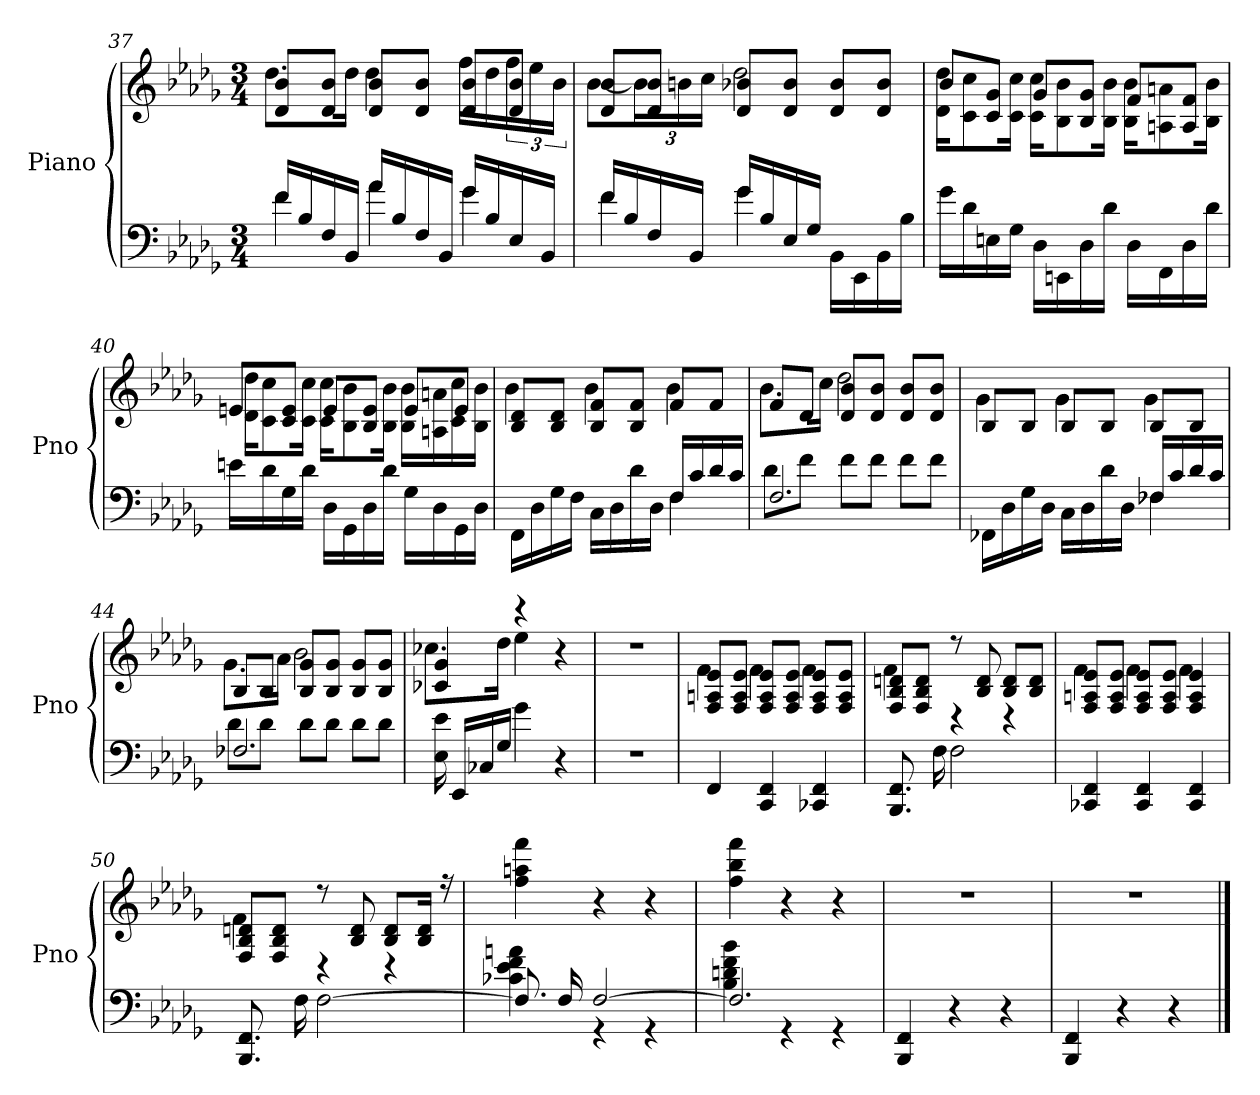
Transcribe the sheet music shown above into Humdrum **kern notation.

**kern	**kern
*part1	*part1
*staff2	*staff1
*I"Piano	*
*I'Pno	*
*clefF4	*clefG2
*k[b-e-a-d-g-]	*k[b-e-a-d-g-]
*M3/4	*M3/4
=37	=37
*^	*^
16fLL	4f	8d- 8b-L	8.dd-L
16B-	.	.	.
16F	.	8d- 8b-J	.
16BB-JJ	.	.	16dd-Jk
16a-LL	4a-	8d- 8b-L	4dd-
16B-	.	.	.
16F	.	8d- 8b-J	.
16BB-JJ	.	.	.
16g-LL	4g-	8d- 8b-L	16ffLL
16B-	.	.	16dd-
16E-	.	8d- 8b-J	24ff
.	.	.	24ee-
16BB-JJ	.	.	.
.	.	.	24b-JJ
=38	=38	=38	=38
16fLL	4f	8d- 8b-L	[8b-L
16B-	.	.	.
16F	.	8d- 8b-J	24b-L]
.	.	.	24bn
16BB-JJ	.	.	.
.	.	.	24ccJJ
16g-LL	4g-	8d- 8b-XL	2dd-
16B-	.	.	.
16E-	.	8d- 8b-J	.
16G-JJ	.	.	.
16BB-\LL	4ryy	8d- 8b-L	.
16EE-	.	.	.
16BB-	.	8d- 8b-J	.
16B-JJ	.	.	.
*v	*v	*	*
=39	=39	=39
16g-LL	8b-L	16d- 16dd-KL
16d-	.	8c 8cc
16En	8c 8g-J	.
16G-JJ	.	16c 16ccJk
16D-LL	8g-L	16c 16ccKL
16EEn	.	8B- 8b-
16D-	8B- 8g-J	.
16d-JJ	.	16B- 16b-Jk
16D-LL	8fL	16B- 16b-KL
16FF	.	8An 8an
16D-	8A 8fJ	.
16d-JJ	.	16B- 16b-Jk
=40	=40	=40
16enLL	8enL	16d- 16dd-KL
16d-	.	8c 8cc
16G-	8c 8eJ	.
16d-JJ	.	16c 16ccJk
16D-LL	8eL	16c 16ccKL
16GG-	.	8B- 8b-
16D-	8B- 8eJ	.
16d-JJ	.	16B- 16b-Jk
16G-\LL	8eL	16B- 16b-LL
16D-	.	16An 16an
16GG-	8eJ	16c 16cc
16D-JJ	.	16B- 16b-JJ
=41	=41	=41
*^	*	*
16FF\LL	2ryy	8B- 8d-L	4b-
16D-	.	.	.
16G-	.	8B- 8d-J	.
16FJJ	.	.	.
16CLL	.	8B- 8fL	4b-
16D-	.	.	.
16d-	.	8B- 8fJ	.
16D-JJ	.	.	.
16FLL	4F	8fL	4b-
16c	.	.	.
16d-	.	8fJ	.
16cJJ	.	.	.
=42	=42	=42	=42
2.F	8d-L	8fL	8.b-L
.	8fJ	8d-J	.
.	.	.	16ccJk
.	8fL	8d- 8b-L	2dd-
.	8fJ	8d- 8b-J	.
.	8fL	8d- 8b-L	.
.	8fJ	8d- 8b-J	.
=43	=43	=43	=43
16FF-X\LL	2ryy	8B-L	4g-
16D-	.	.	.
16G-	.	8B-J	.
16D-JJ	.	.	.
16CLL	.	8B-L	4g-
16D-	.	.	.
16d-	.	8B-J	.
16D-JJ	.	.	.
16F-XLL	4F-X	8B-L	4g-
16c	.	.	.
16d-	.	8B-J	.
16cJJ	.	.	.
=44	=44	=44	=44
2.F-X	8d-L	8B-L	8.g-L
.	8d-J	8B-J	.
.	.	.	16a-Jk
.	8d-L	8B- 8g-L	2b-
.	8d-J	8B- 8g-J	.
.	8d-L	8B- 8g-L	.
.	8d-J	8B- 8g-J	.
*v	*v	*	*
=45	=45	=45
16E- 16e-	4c-X 4g-	8.cc-XL
16EE-LL	.	.
16C-X	.	.
16G-JJ	.	16dd-Jk
4g-	4r	4ee-
4r	4r	4ryy
*	*v	*v
=46	=46
2.r	2.r
=47	=47
*	*^
4FF	8F 8An 8e-L	4f
.	8F 8A 8e-J	.
4CC 4FF	8F 8A 8e-L	4f
.	8F 8A 8e-J	.
4CC-X 4FF	8F 8A 8e-L	4f
.	8F 8A 8e-J	.
=48	=48	=48
8.BBB- 8.FF	8F 8B- 8dnL	4f
.	8F 8B- 8dJ	.
16F	.	.
2F	8r	4r
.	8B- 8d	.
.	8B- 8dL	4r
.	8B- 8dJ	.
=49	=49	=49
4CC-X 4FF	8F 8An 8e-L	4f
.	8F 8A 8e-J	.
4CC- 4FF	8F 8A 8e-L	4f
.	8F 8A 8e-J	.
4CC- 4FF	4F 4A 4e-	4f
=50	=50	=50
8.BBB- 8.FF	8F 8B- 8dnL	4f
.	8F 8B- 8dJ	.
16F	.	.
[2F	8r	4r
.	8B- 8d	.
.	8B- 8dL	4r
.	16B- 16dJk	.
.	16r	.
*	*v	*v
=51	=51
*^	*
8.F]	4c-X 4e- 4f 4an	4ff 4aan 4fff
16F	.	.
[2F	4r	4r
.	4r	4r
=52	=52	=52
2.F]	4B- 4dn 4f 4b-	4ff 4bb- 4fff
.	4r	4r
.	4r	4r
*v	*v	*
=53	=53
4BBB- 4FF	2.r
4r	.
4r	.
=54	=54
4BBB- 4FF	2.r
4r	.
4r	.
==	==
*-	*-
